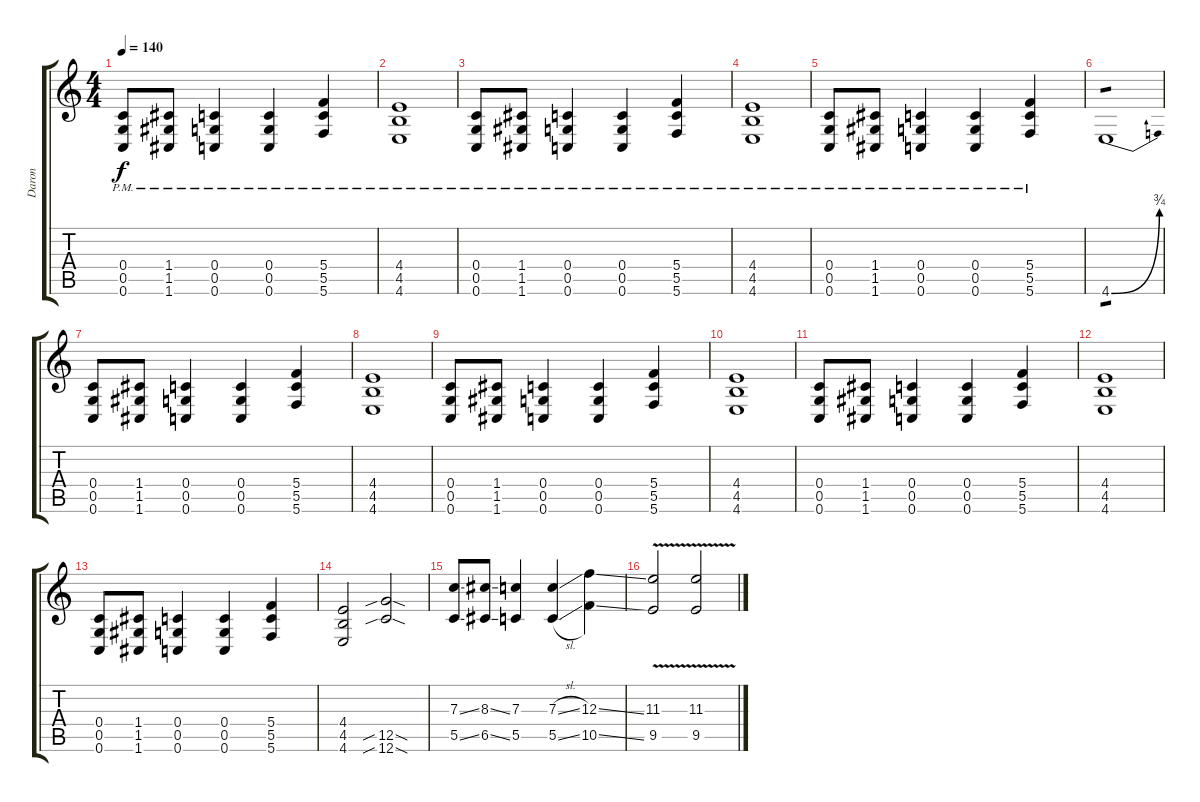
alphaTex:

\track ("Daron" "Daron") {instrument distortionguitar}
\staff {score tabs}
\tuning (D4 A3 F3 C3 G2 C2) {hide}
\ts (4 4)
\tempo 140
\clef g2
\ks c
(0.4{pm} 0.5{pm} 0.6{pm}).8{dy f} (1.4{pm} 1.5{pm} 1.6{pm}).8 (0.4{pm} 0.5{pm} 0.6{pm}).4 (0.4{pm} 0.5{pm} 0.6{pm}).4 (5.4{pm} 5.5{pm} 5.6{pm}).4 |
(4.4{pm} 4.5{pm} 4.6{pm}).1 |
(0.4{pm} 0.5{pm} 0.6{pm}).8 (1.4{pm} 1.5{pm} 1.6{pm}).8 (0.4{pm} 0.5{pm} 0.6{pm}).4 (0.4{pm} 0.5{pm} 0.6{pm}).4 (5.4{pm} 5.5{pm} 5.6{pm}).4 |
(4.4{pm} 4.5{pm} 4.6{pm}).1 |
(0.4{pm} 0.5{pm} 0.6{pm}).8 (1.4{pm} 1.5{pm} 1.6{pm}).8 (0.4{pm} 0.5{pm} 0.6{pm}).4 (0.4{pm} 0.5{pm} 0.6{pm}).4 (5.4{pm} 5.5{pm} 5.6{pm}).4 |
4.6{be (bend 0 0 60 3)}.1{tp 1} |
(0.4 0.5 0.6).8 (1.4 1.5 1.6).8 (0.4 0.5 0.6).4 (0.4 0.5 0.6).4 (5.4 5.5 5.6).4 |
(4.4 4.5 4.6).1 |
(0.4 0.5 0.6).8 (1.4 1.5 1.6).8 (0.4 0.5 0.6).4 (0.4 0.5 0.6).4 (5.4 5.5 5.6).4 |
(4.4 4.5 4.6).1 |
(0.4 0.5 0.6).8 (1.4 1.5 1.6).8 (0.4 0.5 0.6).4 (0.4 0.5 0.6).4 (5.4 5.5 5.6).4 |
(4.4 4.5 4.6).1 |
(0.4 0.5 0.6).8 (1.4 1.5 1.6).8 (0.4 0.5 0.6).4 (0.4 0.5 0.6).4 (5.4 5.5 5.6).4 |
(4.4 4.5 4.6).2 (12.5{sib sod} 12.6{sib sod}).2 |
(7.3{ss} 5.5{ss}).8 (8.3{ss} 6.5{ss}).8 (7.3 5.5).4 (7.3{sl} 5.5{sl}).4 (12.3{ss} 10.5{ss}).4 |
(11.3{v} 9.5{v}).2 (11.3{v} 9.5{v}).2
